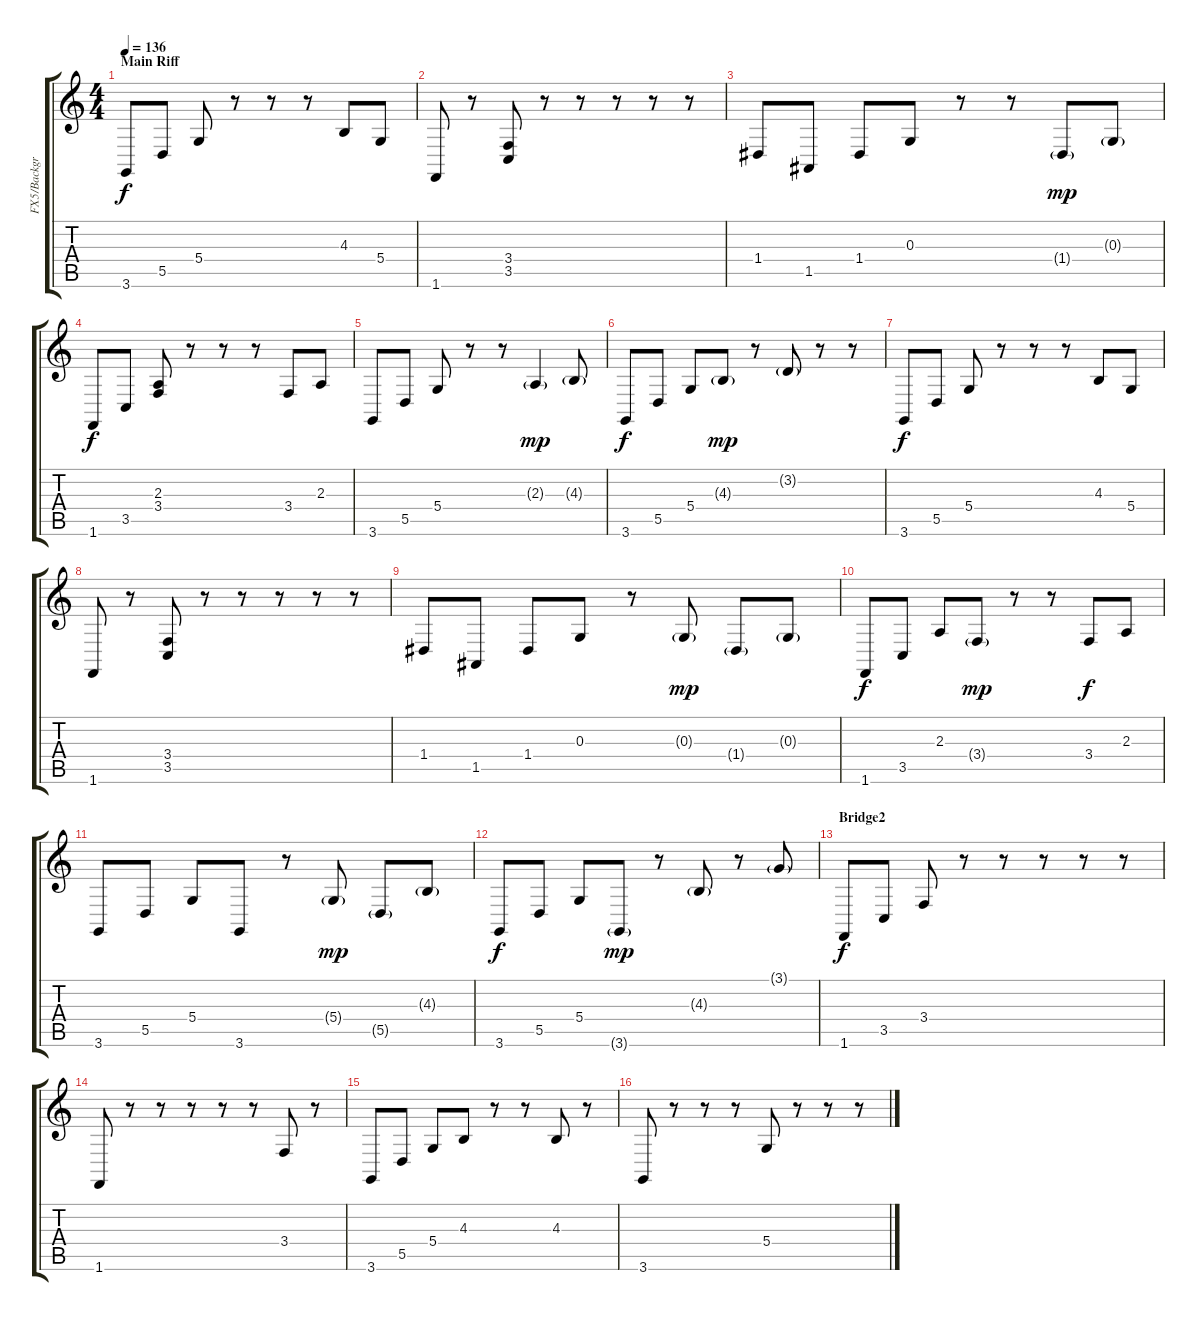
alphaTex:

\track ("FX5/Background" "FX5/Backgr") {instrument fx5brightness}
\staff {score tabs}
\tuning (E4 B3 G3 D3 A2 E2) {hide}
\ts (4 4)
\section ("" "Main Riff")
\tempo 136
\clef g2
\ks c
3.6.8{dy f} 5.5.8 5.4.8 r.8 r.8 r.8 4.3.8 5.4.8 |
1.6.8 r.8 (3.4 3.5).8 r.8 r.8 r.8 r.8 r.8 |
1.4.8 1.5.8 1.4.8 0.3.8 r.8 r.8 1.4{g}.8{dy mp} 0.3{g}.8 |
1.6.8{dy f} 3.5.8 (2.3 3.4).8 r.8 r.8 r.8 3.4.8 2.3.8 |
3.6.8 5.5.8 5.4.8 r.8 r.8 2.3{g}.4{dy mp} 4.3{g}.8 |
3.6.8{dy f} 5.5.8 5.4.8 4.3{g}.8{dy mp} r.8 3.2{g}.8 r.8 r.8 |
3.6.8{dy f} 5.5.8 5.4.8 r.8 r.8 r.8 4.3.8 5.4.8 |
1.6.8 r.8 (3.4 3.5).8 r.8 r.8 r.8 r.8 r.8 |
1.4.8 1.5.8 1.4.8 0.3.8 r.8 0.3{g}.8{dy mp} 1.4{g}.8 0.3{g}.8 |
1.6.8{dy f} 3.5.8 2.3.8 3.4{g}.8{dy mp} r.8 r.8 3.4.8{dy f} 2.3.8 |
3.6.8 5.5.8 5.4.8 3.6.8 r.8 5.4{g}.8{dy mp} 5.5{g}.8 4.3{g}.8 |
3.6.8{dy f} 5.5.8 5.4.8 3.6{g}.8{dy mp} r.8 4.3{g}.8 r.8 3.1{g}.8 |
\section ("" "Bridge2")
1.6.8{dy f} 3.5.8 3.4.8 r.8 r.8 r.8 r.8 r.8 |
1.6.8 r.8 r.8 r.8 r.8 r.8 3.4.8 r.8 |
3.6.8 5.5.8 5.4.8 4.3.8 r.8 r.8 4.3.8 r.8 |
3.6.8 r.8 r.8 r.8 5.4.8 r.8 r.8 r.8
